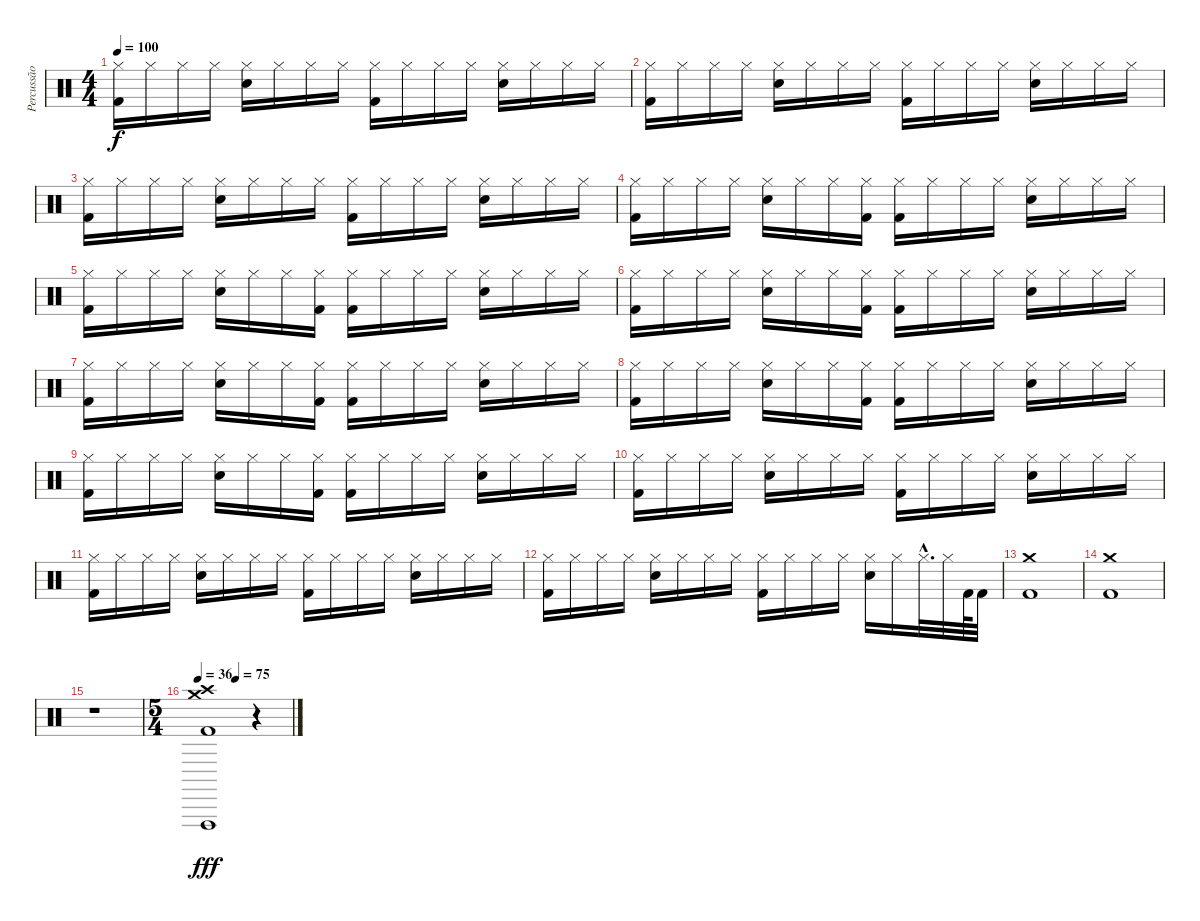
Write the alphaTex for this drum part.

\track ("Percussão" "Percussão") {instrument percussion}
\staff {score}
\articulation defaults
\ts (4 4)
\tempo 100
\clef neutral
\ks c
("Hi-Hat (closed)" "Kick (hit) 2").16{dy f} "Hi-Hat (closed)".16 "Hi-Hat (closed)".16 "Hi-Hat (closed)".16 ("Hi-Hat (closed)" "Snare (hit) 2").16 "Hi-Hat (closed)".16 "Hi-Hat (closed)".16 "Hi-Hat (closed)".16 ("Hi-Hat (closed)" "Kick (hit) 2").16 "Hi-Hat (closed)".16 "Hi-Hat (closed)".16 "Hi-Hat (closed)".16 ("Hi-Hat (closed)" "Snare (hit) 2").16 "Hi-Hat (closed)".16 "Hi-Hat (closed)".16 "Hi-Hat (closed)".16 |
("Hi-Hat (closed)" "Kick (hit) 2").16 "Hi-Hat (closed)".16 "Hi-Hat (closed)".16 "Hi-Hat (closed)".16 ("Hi-Hat (closed)" "Snare (hit) 2").16 "Hi-Hat (closed)".16 "Hi-Hat (closed)".16 "Hi-Hat (closed)".16 ("Hi-Hat (closed)" "Kick (hit) 2").16 "Hi-Hat (closed)".16 "Hi-Hat (closed)".16 "Hi-Hat (closed)".16 ("Hi-Hat (closed)" "Snare (hit) 2").16 "Hi-Hat (closed)".16 "Hi-Hat (closed)".16 "Hi-Hat (closed)".16 |
("Hi-Hat (closed)" "Kick (hit) 2").16 "Hi-Hat (closed)".16 "Hi-Hat (closed)".16 "Hi-Hat (closed)".16 ("Hi-Hat (closed)" "Snare (hit) 2").16 "Hi-Hat (closed)".16 "Hi-Hat (closed)".16 "Hi-Hat (closed)".16 ("Hi-Hat (closed)" "Kick (hit) 2").16 "Hi-Hat (closed)".16 "Hi-Hat (closed)".16 "Hi-Hat (closed)".16 ("Hi-Hat (closed)" "Snare (hit) 2").16 "Hi-Hat (closed)".16 "Hi-Hat (closed)".16 "Hi-Hat (closed)".16 |
("Hi-Hat (closed)" "Kick (hit) 2").16 "Hi-Hat (closed)".16 "Hi-Hat (closed)".16 "Hi-Hat (closed)".16 ("Hi-Hat (closed)" "Snare (hit) 2").16 "Hi-Hat (closed)".16 "Hi-Hat (closed)".16 ("Hi-Hat (closed)" "Kick (hit) 2").16 ("Hi-Hat (closed)" "Kick (hit) 2").16 "Hi-Hat (closed)".16 "Hi-Hat (closed)".16 "Hi-Hat (closed)".16 ("Hi-Hat (closed)" "Snare (hit) 2").16 "Hi-Hat (closed)".16 "Hi-Hat (closed)".16 "Hi-Hat (closed)".16 |
("Hi-Hat (closed)" "Kick (hit) 2").16 "Hi-Hat (closed)".16 "Hi-Hat (closed)".16 "Hi-Hat (closed)".16 ("Hi-Hat (closed)" "Snare (hit) 2").16 "Hi-Hat (closed)".16 "Hi-Hat (closed)".16 ("Hi-Hat (closed)" "Kick (hit) 2").16 ("Hi-Hat (closed)" "Kick (hit) 2").16 "Hi-Hat (closed)".16 "Hi-Hat (closed)".16 "Hi-Hat (closed)".16 ("Hi-Hat (closed)" "Snare (hit) 2").16 "Hi-Hat (closed)".16 "Hi-Hat (closed)".16 "Hi-Hat (closed)".16 |
("Hi-Hat (closed)" "Kick (hit) 2").16 "Hi-Hat (closed)".16 "Hi-Hat (closed)".16 "Hi-Hat (closed)".16 ("Hi-Hat (closed)" "Snare (hit) 2").16 "Hi-Hat (closed)".16 "Hi-Hat (closed)".16 ("Hi-Hat (closed)" "Kick (hit) 2").16 ("Hi-Hat (closed)" "Kick (hit) 2").16 "Hi-Hat (closed)".16 "Hi-Hat (closed)".16 "Hi-Hat (closed)".16 ("Hi-Hat (closed)" "Snare (hit) 2").16 "Hi-Hat (closed)".16 "Hi-Hat (closed)".16 "Hi-Hat (closed)".16 |
("Hi-Hat (closed)" "Kick (hit) 2").16 "Hi-Hat (closed)".16 "Hi-Hat (closed)".16 "Hi-Hat (closed)".16 ("Hi-Hat (closed)" "Snare (hit) 2").16 "Hi-Hat (closed)".16 "Hi-Hat (closed)".16 ("Hi-Hat (closed)" "Kick (hit) 2").16 ("Hi-Hat (closed)" "Kick (hit) 2").16 "Hi-Hat (closed)".16 "Hi-Hat (closed)".16 "Hi-Hat (closed)".16 ("Hi-Hat (closed)" "Snare (hit) 2").16 "Hi-Hat (closed)".16 "Hi-Hat (closed)".16 "Hi-Hat (closed)".16 |
("Hi-Hat (closed)" "Kick (hit) 2").16 "Hi-Hat (closed)".16 "Hi-Hat (closed)".16 "Hi-Hat (closed)".16 ("Hi-Hat (closed)" "Snare (hit) 2").16 "Hi-Hat (closed)".16 "Hi-Hat (closed)".16 ("Hi-Hat (closed)" "Kick (hit) 2").16 ("Hi-Hat (closed)" "Kick (hit) 2").16 "Hi-Hat (closed)".16 "Hi-Hat (closed)".16 "Hi-Hat (closed)".16 ("Hi-Hat (closed)" "Snare (hit) 2").16 "Hi-Hat (closed)".16 "Hi-Hat (closed)".16 "Hi-Hat (closed)".16 |
("Hi-Hat (closed)" "Kick (hit) 2").16 "Hi-Hat (closed)".16 "Hi-Hat (closed)".16 "Hi-Hat (closed)".16 ("Hi-Hat (closed)" "Snare (hit) 2").16 "Hi-Hat (closed)".16 "Hi-Hat (closed)".16 ("Hi-Hat (closed)" "Kick (hit) 2").16 ("Hi-Hat (closed)" "Kick (hit) 2").16 "Hi-Hat (closed)".16 "Hi-Hat (closed)".16 "Hi-Hat (closed)".16 ("Hi-Hat (closed)" "Snare (hit) 2").16 "Hi-Hat (closed)".16 "Hi-Hat (closed)".16 "Hi-Hat (closed)".16 |
("Hi-Hat (closed)" "Kick (hit) 2").16 "Hi-Hat (closed)".16 "Hi-Hat (closed)".16 "Hi-Hat (closed)".16 ("Hi-Hat (closed)" "Snare (hit) 2").16 "Hi-Hat (closed)".16 "Hi-Hat (closed)".16 "Hi-Hat (closed)".16 ("Hi-Hat (closed)" "Kick (hit) 2").16 "Hi-Hat (closed)".16 "Hi-Hat (closed)".16 "Hi-Hat (closed)".16 ("Hi-Hat (closed)" "Snare (hit) 2").16 "Hi-Hat (closed)".16 "Hi-Hat (closed)".16 "Hi-Hat (closed)".16 |
("Hi-Hat (closed)" "Kick (hit) 2").16 "Hi-Hat (closed)".16 "Hi-Hat (closed)".16 "Hi-Hat (closed)".16 ("Hi-Hat (closed)" "Snare (hit) 2").16 "Hi-Hat (closed)".16 "Hi-Hat (closed)".16 "Hi-Hat (closed)".16 ("Hi-Hat (closed)" "Kick (hit) 2").16 "Hi-Hat (closed)".16 "Hi-Hat (closed)".16 "Hi-Hat (closed)".16 ("Hi-Hat (closed)" "Snare (hit) 2").16 "Hi-Hat (closed)".16 "Hi-Hat (closed)".16 "Hi-Hat (closed)".16 |
("Hi-Hat (closed)" "Kick (hit) 2").16 "Hi-Hat (closed)".16 "Hi-Hat (closed)".16 "Hi-Hat (closed)".16 ("Hi-Hat (closed)" "Snare (hit) 2").16 "Hi-Hat (closed)".16 "Hi-Hat (closed)".16 "Hi-Hat (closed)".16 ("Hi-Hat (closed)" "Kick (hit) 2").16 "Hi-Hat (closed)".16 "Hi-Hat (closed)".16 "Hi-Hat (closed)".16 ("Hi-Hat (closed)" "Snare (hit) 2").16 "Hi-Hat (closed)".16 "Hi-Hat (closed)"{hac}.32{d} "Hi-Hat (closed)".32 "Kick (hit) 2".64 "Kick (hit) 2".32 |
("Kick (hit) 2" "Crash medium (hit)").1 |
("Crash medium (hit)" "Kick (hit) 2").1 |
r.1 |
\ts (5 4)
\tempo 36
\tempo (75 0.4)
("Kick (hit) 2" "Vibraslap (hit)" "Crash high (hit)" "Crash medium (hit)").1{dy fff} r.4
